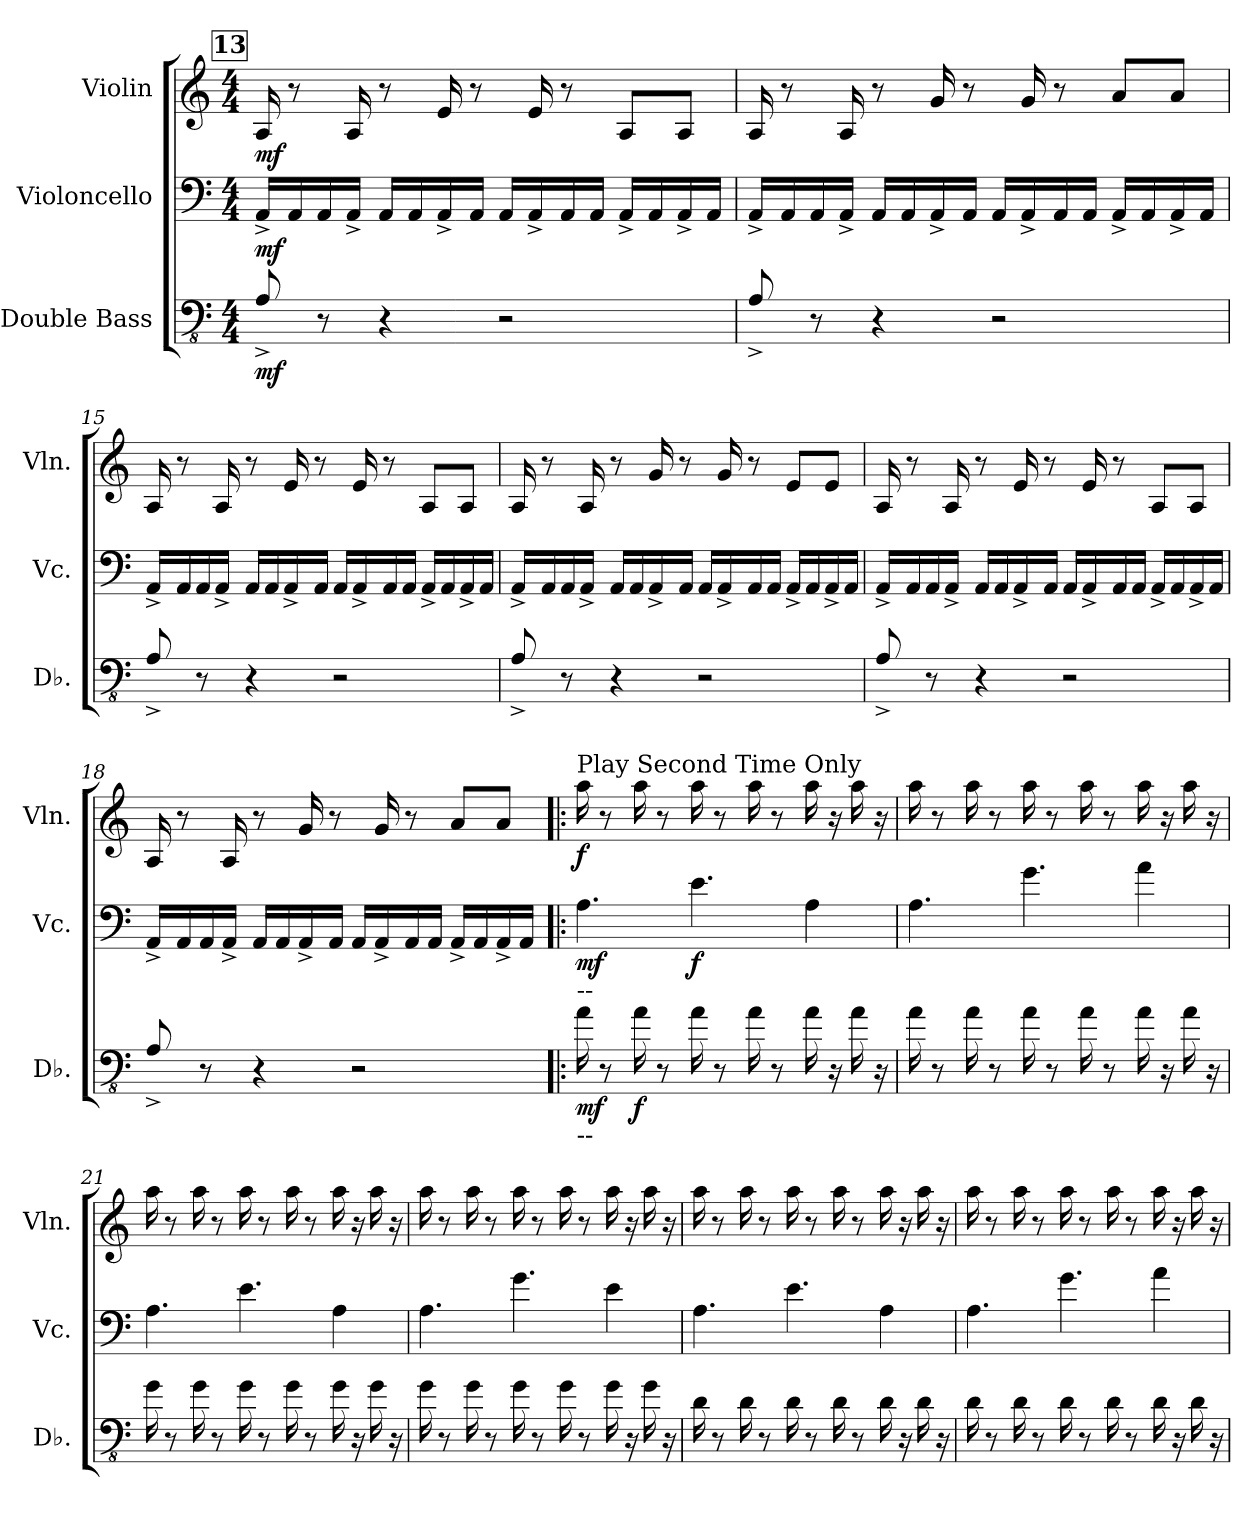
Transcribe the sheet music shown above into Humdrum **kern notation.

**kern	**dynam	**kern	**dynam	**kern	**dynam
*part3	*part3	*part2	*part2	*part1	*part1
*staff3	*staff3	*staff2	*staff2	*staff1	*staff1
*I"Double Bass	*	*I"Violoncello	*	*I"Violin	*
*I'Db.	*	*I'Vc.	*	*I'Vln.	*
!!LO:LB:g=z
*clefFv4	*	*clefF4	*	*clefG2	*
*ITrd7c12	*	*	*	*	*
*k[]	*	*k[]	*	*k[]	*
*M4/4	*	*M4/4	*	*M4/4	*
!!LO:REH:place=s1:a:B:fs=14:t=13
=13	=13	=13	=13	=13	=13
!	!LO:DY:b	!	!LO:DY:b	!	!LO:DY:b
8AAA^/	mf	16AA^/LL	mf	16A/	mf
.	.	16AA/	.	8r	.
8r	.	16AA/	.	.	.
.	.	16AA^/JJ	.	16A/	.
4r	.	16AA/LL	.	8r	.
.	.	16AA/	.	.	.
.	.	16AA^/	.	16e/	.
.	.	16AA/JJ	.	8r	.
2r	.	16AA/LL	.	.	.
.	.	16AA^/	.	16e/	.
.	.	16AA/	.	8r	.
.	.	16AA/JJ	.	.	.
.	.	16AA^/LL	.	8A/L	.
.	.	16AA/	.	.	.
.	.	16AA^/	.	8A/J	.
.	.	16AA/JJ	.	.	.
=14	=14	=14	=14	=14	=14
8AAA^/	.	16AA^/LL	.	16A/	.
.	.	16AA/	.	8r	.
8r	.	16AA/	.	.	.
.	.	16AA^/JJ	.	16A/	.
4r	.	16AA/LL	.	8r	.
.	.	16AA/	.	.	.
.	.	16AA^/	.	16g/	.
.	.	16AA/JJ	.	8r	.
2r	.	16AA/LL	.	.	.
.	.	16AA^/	.	16g/	.
.	.	16AA/	.	8r	.
.	.	16AA/JJ	.	.	.
.	.	16AA^/LL	.	8a/L	.
.	.	16AA/	.	.	.
.	.	16AA^/	.	8a/J	.
.	.	16AA/JJ	.	.	.
!!LO:LB:g=z
=15	=15	=15	=15	=15	=15
8AAA^/	.	16AA^/LL	.	16A/	.
.	.	16AA/	.	8r	.
8r	.	16AA/	.	.	.
.	.	16AA^/JJ	.	16A/	.
4r	.	16AA/LL	.	8r	.
.	.	16AA/	.	.	.
.	.	16AA^/	.	16e/	.
.	.	16AA/JJ	.	8r	.
2r	.	16AA/LL	.	.	.
.	.	16AA^/	.	16e/	.
.	.	16AA/	.	8r	.
.	.	16AA/JJ	.	.	.
.	.	16AA^/LL	.	8A/L	.
.	.	16AA/	.	.	.
.	.	16AA^/	.	8A/J	.
.	.	16AA/JJ	.	.	.
=16	=16	=16	=16	=16	=16
8AAA^/	.	16AA^/LL	.	16A/	.
.	.	16AA/	.	8r	.
8r	.	16AA/	.	.	.
.	.	16AA^/JJ	.	16A/	.
4r	.	16AA/LL	.	8r	.
.	.	16AA/	.	.	.
.	.	16AA^/	.	16g/	.
.	.	16AA/JJ	.	8r	.
2r	.	16AA/LL	.	.	.
.	.	16AA^/	.	16g/	.
.	.	16AA/	.	8r	.
.	.	16AA/JJ	.	.	.
.	.	16AA^/LL	.	8e/L	.
.	.	16AA/	.	.	.
.	.	16AA^/	.	8e/J	.
.	.	16AA/JJ	.	.	.
!!LO:PB:g=z
=17	=17	=17	=17	=17	=17
8AAA^/	.	16AA^/LL	.	16A/	.
.	.	16AA/	.	8r	.
8r	.	16AA/	.	.	.
.	.	16AA^/JJ	.	16A/	.
4r	.	16AA/LL	.	8r	.
.	.	16AA/	.	.	.
.	.	16AA^/	.	16e/	.
.	.	16AA/JJ	.	8r	.
2r	.	16AA/LL	.	.	.
.	.	16AA^/	.	16e/	.
.	.	16AA/	.	8r	.
.	.	16AA/JJ	.	.	.
.	.	16AA^/LL	.	8A/L	.
.	.	16AA/	.	.	.
.	.	16AA^/	.	8A/J	.
.	.	16AA/JJ	.	.	.
=18	=18	=18	=18	=18	=18
8AAA^/	.	16AA^/LL	.	16A/	.
.	.	16AA/	.	8r	.
8r	.	16AA/	.	.	.
.	.	16AA^/JJ	.	16A/	.
4r	.	16AA/LL	.	8r	.
.	.	16AA/	.	.	.
.	.	16AA^/	.	16g/	.
.	.	16AA/JJ	.	8r	.
2r	.	16AA/LL	.	.	.
.	.	16AA^/	.	16g/	.
.	.	16AA/	.	8r	.
.	.	16AA/JJ	.	.	.
.	.	16AA^/LL	.	8a/L	.
.	.	16AA/	.	.	.
.	.	16AA^/	.	8a/J	.
.	.	16AA/JJ	.	.	.
!!LO:LB:g=z
=19!|:	=19!|:	=19!|:	=19!|:	=19!|:	=19!|:
!	!	!	!	!LO:TX:a:t=Play Second Time Only	!
!	!	!LO:TX:b:t=--	!	!	!
!LO:TX:b:t=--	!	!	!	!	!
!	!LO:DY:b	!	!LO:DY:b	!	!LO:DY:b
16AA\	mf	4.A\	mf	16aa\	f
8r	.	.	.	8r	.
!	!LO:DY:b	!	!	!	!
16AA\	f	.	.	16aa\	.
8r	.	.	.	8r	.
!	!	!	!LO:DY:b	!	!
16AA\	.	4.e\	f	16aa\	.
8r	.	.	.	8r	.
16AA\	.	.	.	16aa\	.
8r	.	.	.	8r	.
16AA\	.	4A\	.	16aa\	.
16r	.	.	.	16r	.
16AA\	.	.	.	16aa\	.
16r	.	.	.	16r	.
=20	=20	=20	=20	=20	=20
16AA\	.	4.A\	.	16aa\	.
8r	.	.	.	8r	.
16AA\	.	.	.	16aa\	.
8r	.	.	.	8r	.
16AA\	.	4.g\	.	16aa\	.
8r	.	.	.	8r	.
16AA\	.	.	.	16aa\	.
8r	.	.	.	8r	.
16AA\	.	4a\	.	16aa\	.
16r	.	.	.	16r	.
16AA\	.	.	.	16aa\	.
16r	.	.	.	16r	.
=21	=21	=21	=21	=21	=21
16GG\	.	4.A\	.	16aa\	.
8r	.	.	.	8r	.
16GG\	.	.	.	16aa\	.
8r	.	.	.	8r	.
16GG\	.	4.e\	.	16aa\	.
8r	.	.	.	8r	.
16GG\	.	.	.	16aa\	.
8r	.	.	.	8r	.
16GG\	.	4A\	.	16aa\	.
16r	.	.	.	16r	.
16GG\	.	.	.	16aa\	.
16r	.	.	.	16r	.
=22	=22	=22	=22	=22	=22
16GG\	.	4.A\	.	16aa\	.
8r	.	.	.	8r	.
16GG\	.	.	.	16aa\	.
8r	.	.	.	8r	.
16GG\	.	4.g\	.	16aa\	.
8r	.	.	.	8r	.
16GG\	.	.	.	16aa\	.
8r	.	.	.	8r	.
16GG\	.	4e\	.	16aa\	.
16r	.	.	.	16r	.
16GG\	.	.	.	16aa\	.
16r	.	.	.	16r	.
!!LO:LB:g=z
=23	=23	=23	=23	=23	=23
16DD\	.	4.A\	.	16aa\	.
8r	.	.	.	8r	.
16DD\	.	.	.	16aa\	.
8r	.	.	.	8r	.
16DD\	.	4.e\	.	16aa\	.
8r	.	.	.	8r	.
16DD\	.	.	.	16aa\	.
8r	.	.	.	8r	.
16DD\	.	4A\	.	16aa\	.
16r	.	.	.	16r	.
16DD\	.	.	.	16aa\	.
16r	.	.	.	16r	.
=24	=24	=24	=24	=24	=24
16DD\	.	4.A\	.	16aa\	.
8r	.	.	.	8r	.
16DD\	.	.	.	16aa\	.
8r	.	.	.	8r	.
16DD\	.	4.g\	.	16aa\	.
8r	.	.	.	8r	.
16DD\	.	.	.	16aa\	.
8r	.	.	.	8r	.
16DD\	.	4a\	.	16aa\	.
16r	.	.	.	16r	.
16DD\	.	.	.	16aa\	.
16r	.	.	.	16r	.
=	=	=	=	=	=
*-	*-	*-	*-	*-	*-
